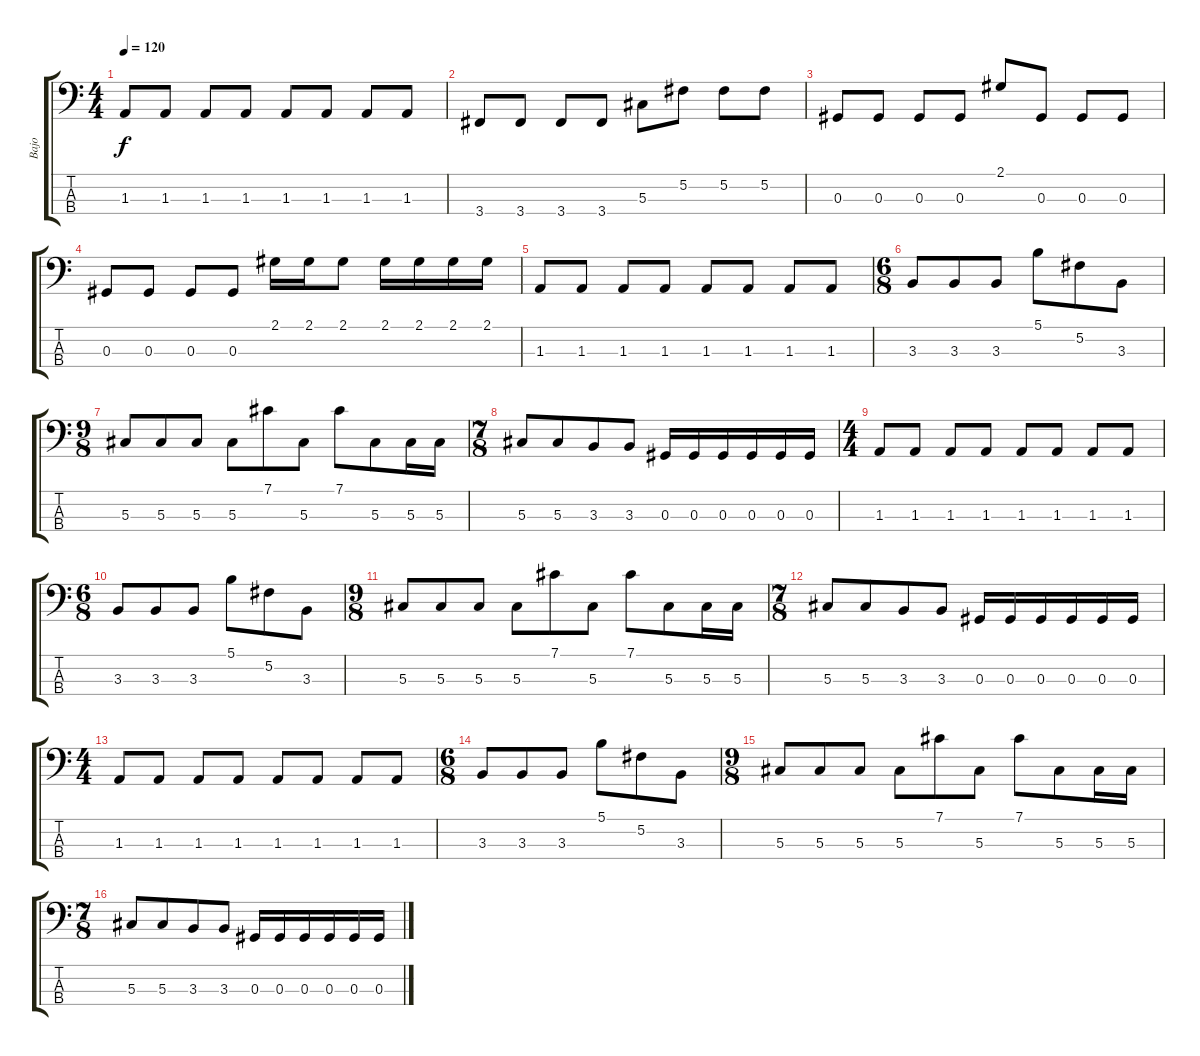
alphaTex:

\track ("Bajo" "Bajo") {instrument electricbassfinger}
\staff {score tabs}
\tuning (Gb2 Db2 Ab1 Eb1) {hide}
\ts (4 4)
\tempo 120
\clef f4
\ks c
1.3.8{dy f} 1.3.8 1.3.8 1.3.8 1.3.8 1.3.8 1.3.8 1.3.8 |
3.4.8 3.4.8 3.4.8 3.4.8 5.3.8 5.2.8 5.2.8 5.2.8 |
0.3.8 0.3.8 0.3.8 0.3.8 2.1.8 0.3.8 0.3.8 0.3.8 |
0.3.8 0.3.8 0.3.8 0.3.8 2.1.16 2.1.16 2.1.8 2.1.16 2.1.16 2.1.16 2.1.16 |
1.3.8 1.3.8 1.3.8 1.3.8 1.3.8 1.3.8 1.3.8 1.3.8 |
\ts (6 8)
3.3.8 3.3.8 3.3.8 5.1.8 5.2.8 3.3.8 |
\ts (9 8)
5.3.8 5.3.8 5.3.8 5.3.8 7.1.8 5.3.8 7.1.8 5.3.8 5.3.16 5.3.16 |
\ts (7 8)
5.3.8 5.3.8 3.3.8 3.3.8 0.3.16 0.3.16 0.3.16 0.3.16 0.3.16 0.3.16 |
\ts (4 4)
1.3.8 1.3.8 1.3.8 1.3.8 1.3.8 1.3.8 1.3.8 1.3.8 |
\ts (6 8)
3.3.8 3.3.8 3.3.8 5.1.8 5.2.8 3.3.8 |
\ts (9 8)
5.3.8 5.3.8 5.3.8 5.3.8 7.1.8 5.3.8 7.1.8 5.3.8 5.3.16 5.3.16 |
\ts (7 8)
5.3.8 5.3.8 3.3.8 3.3.8 0.3.16 0.3.16 0.3.16 0.3.16 0.3.16 0.3.16 |
\ts (4 4)
1.3.8 1.3.8 1.3.8 1.3.8 1.3.8 1.3.8 1.3.8 1.3.8 |
\ts (6 8)
3.3.8 3.3.8 3.3.8 5.1.8 5.2.8 3.3.8 |
\ts (9 8)
5.3.8 5.3.8 5.3.8 5.3.8 7.1.8 5.3.8 7.1.8 5.3.8 5.3.16 5.3.16 |
\ts (7 8)
5.3.8 5.3.8 3.3.8 3.3.8 0.3.16 0.3.16 0.3.16 0.3.16 0.3.16 0.3.16
